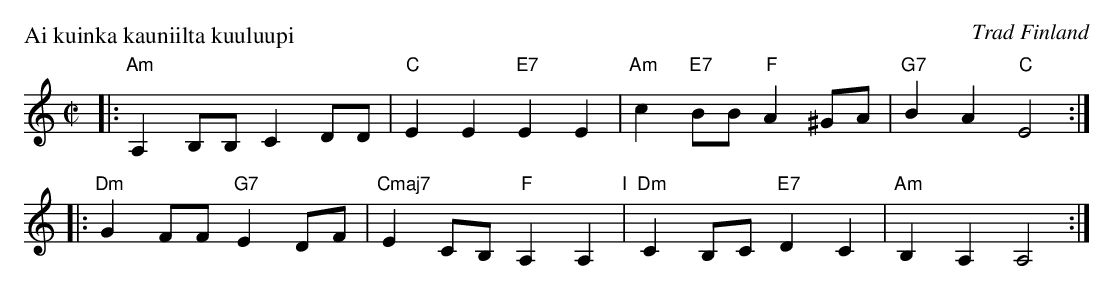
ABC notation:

X:1
P: Ai kuinka kauniilta kuuluupi
O: Trad Finland
M: C|
L: 1/8
K: Am
|: "Am"A,2B,B, C2DD | "C"E2E2 "E7"E2E2 | "Am"c2 "E7"BB "F"A2^GA | "G7"B2A2 "C"E4 :|
|: "Dm"G2FF "G7"E2DF | "Cmaj7"E2CB, "F"A,2A,2 "I"| "Dm"C2B,C "E7"D2C2 | "Am"B,2A,2 A,4 :|
